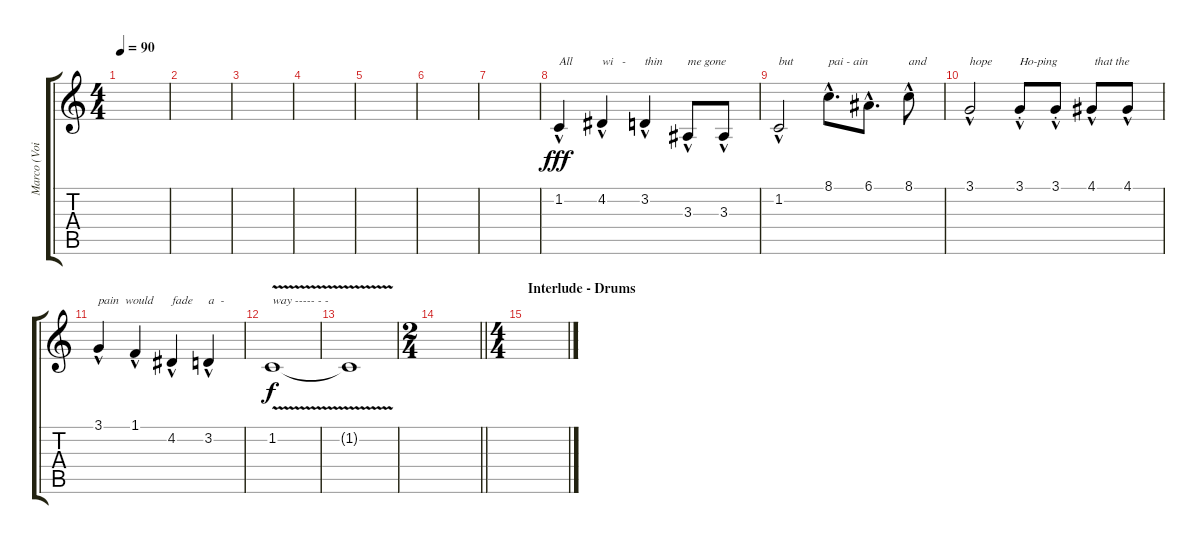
\track ("Marco (Voice)" "Marco (Voi") {instrument lead2sawtooth}
\staff {score tabs}
\tuning (E4 B3 G3 D3 A2 E2) {hide}
\ts (4 4)
\tempo 90
\clef g2
\ks c
|
|
|
|
|
|
|
1.2{hac}.4{txt "All" dy fff} 4.2{hac}.4{txt "wi   -"} 3.2{hac}.4{txt "thin"} 3.3{hac}.8{txt "me gone"} 3.3{hac}.8 |
1.2{hac}.2{txt "but"} 8.1{hac}.8{d txt "pai - ain "} 6.1{hac}.8{d} 8.1{hac}.8{txt "and"} |
3.1{hac}.2{txt "hope"} 3.1{hac st}.8{txt "Ho-ping"} 3.1{hac st}.8 4.1{hac}.8{txt " that the"} 4.1{hac}.8 |
3.1{hac}.4{txt "pain  would"} 1.1{hac}.4 4.2{hac}.4{txt "fade"} 3.2{hac}.4{txt "a  -  "} |
1.2{v}.1{txt "way ----- - -" dy f volume 0} |
1.2{t}.1 |
\ts (2 4)
\barLineRight lightlight
|
\ts (4 4)
\section ("" "Interlude - Drums")
